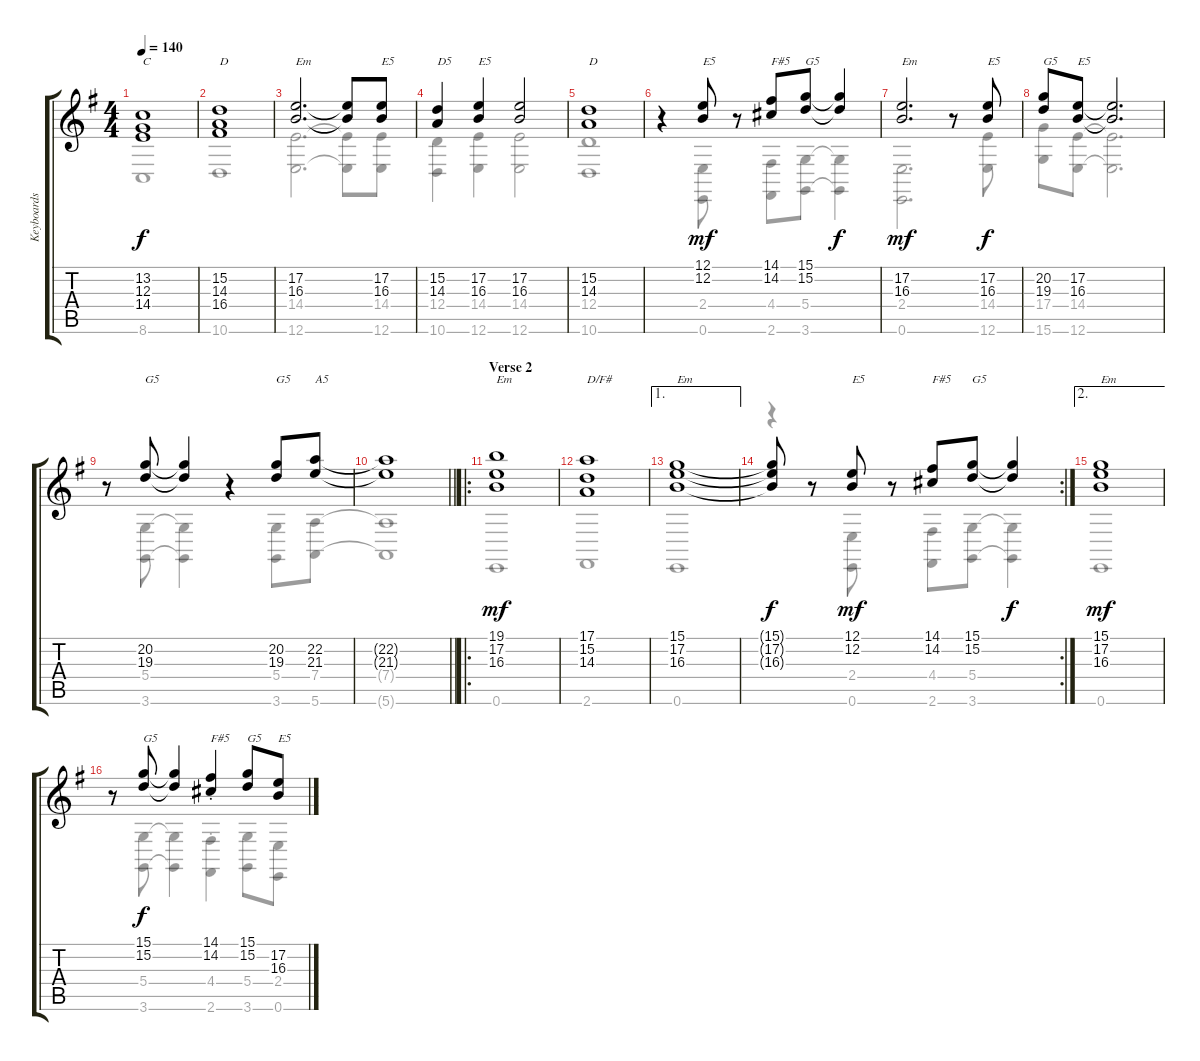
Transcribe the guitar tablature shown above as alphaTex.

\track ("Keyboards" "Keyboards") {instrument stringensemble1}
\staff {score tabs}
\tuning (E4 B3 G3 D3 A2 E2) {hide}
\voice
\ts (4 4)
\tempo 140
\clef g2
\ks eminor
(13.2 12.3 14.4).1{txt "C" dy f} |
(15.2 14.3 16.4).1{txt "D"} |
(17.2 16.3).2{d txt "Em"} (17.2{t} 16.3{t}).8 (17.2 16.3).8{txt "E5"} |
(15.2 14.3).4{txt "D5"} (17.2 16.3).4{txt "E5"} (17.2 16.3).2 |
(15.2 14.3).1{txt "D"} |
r.4 (12.1 12.2).8{txt "E5" dy mf} r.8 (14.1 14.2).8{txt "F#5"} (15.1 15.2).8{txt "G5"} (15.1{t} 15.2{t}).4{dy f} |
(17.2 16.3).2{d txt "Em" dy mf} r.8 (17.2 16.3).8{txt "E5" dy f} |
(20.2 19.3).8{txt "G5"} (17.2 16.3).8{txt "E5"} (17.2{t} 16.3{t}).2{d} |
r.8 (20.2 19.3).8{txt "G5"} (20.2{t} 19.3{t}).4 r.4 (20.2 19.3).8{txt "G5"} (22.2 21.3).8{txt "A5"} |
\barLineRight lightlight
(22.2{t} 21.3{t}).1 |
\ro
\section ("" "Verse 2")
(19.1 17.2 16.3).1{txt "Em" dy mf volume 11} |
(17.1 15.2 14.3).1{txt "D/F#"} |
\ae 1
(15.1 17.2 16.3).1{txt "Em"} |
\rc 2
(15.1{t} 17.2{t} 16.3{t}).8{dy f} r.8 (12.1 12.2).8{txt "E5" dy mf} r.8 (14.1 14.2).8{txt "F#5"} (15.1 15.2).8{txt "G5"} (15.1{t} 15.2{t}).4{dy f} |
\ae 2
(15.1 17.2 16.3).1{txt "Em" dy mf} |
r.8 (15.1 15.2).8{txt "G5" dy f} (15.1{t} 15.2{t}).4 (14.1{st} 14.2{st}).4{txt "F#5"} (15.1 15.2).8{txt "G5"} (17.2 16.3).8{txt "E5"}
\voice
\clef g2
\ottava regular
\simile none
\ks eminor
8.6.1{dy f} |
10.6.1 |
(14.4 12.6).2{d} (14.4{t} 12.6{t}).8 (14.4 12.6).8 |
(12.4 10.6).4 (14.4 12.6).4 (14.4 12.6).2 |
(12.4 10.6).1 |
r.4 (2.4 0.6).8 r.8 (4.4 2.6).8 (5.4 3.6).8 (5.4{t} 3.6{t}).4 |
(2.4 0.6).2{d} r.8 (14.4 12.6).8 |
(17.4 15.6).8 (14.4 12.6).8 (14.4{t} 12.6{t}).2{d} |
r.8 (5.4 3.6).8 (5.4{t} 3.6{t}).4 r.4 (5.4 3.6).8 (7.4 5.6).8 |
\barLineRight lightlight
(7.4{t} 5.6{t}).1 |
0.6.1 |
2.6.1 |
0.6.1 |
r.4 (2.4 0.6).8 r.8 (4.4 2.6).8 (5.4 3.6).8 (5.4{t} 3.6{t}).4 |
0.6.1 |
r.8 (5.4 3.6).8 (5.4{t} 3.6{t}).4 (4.4{st} 2.6{st}).4 (5.4 3.6).8 (2.4 0.6).8
